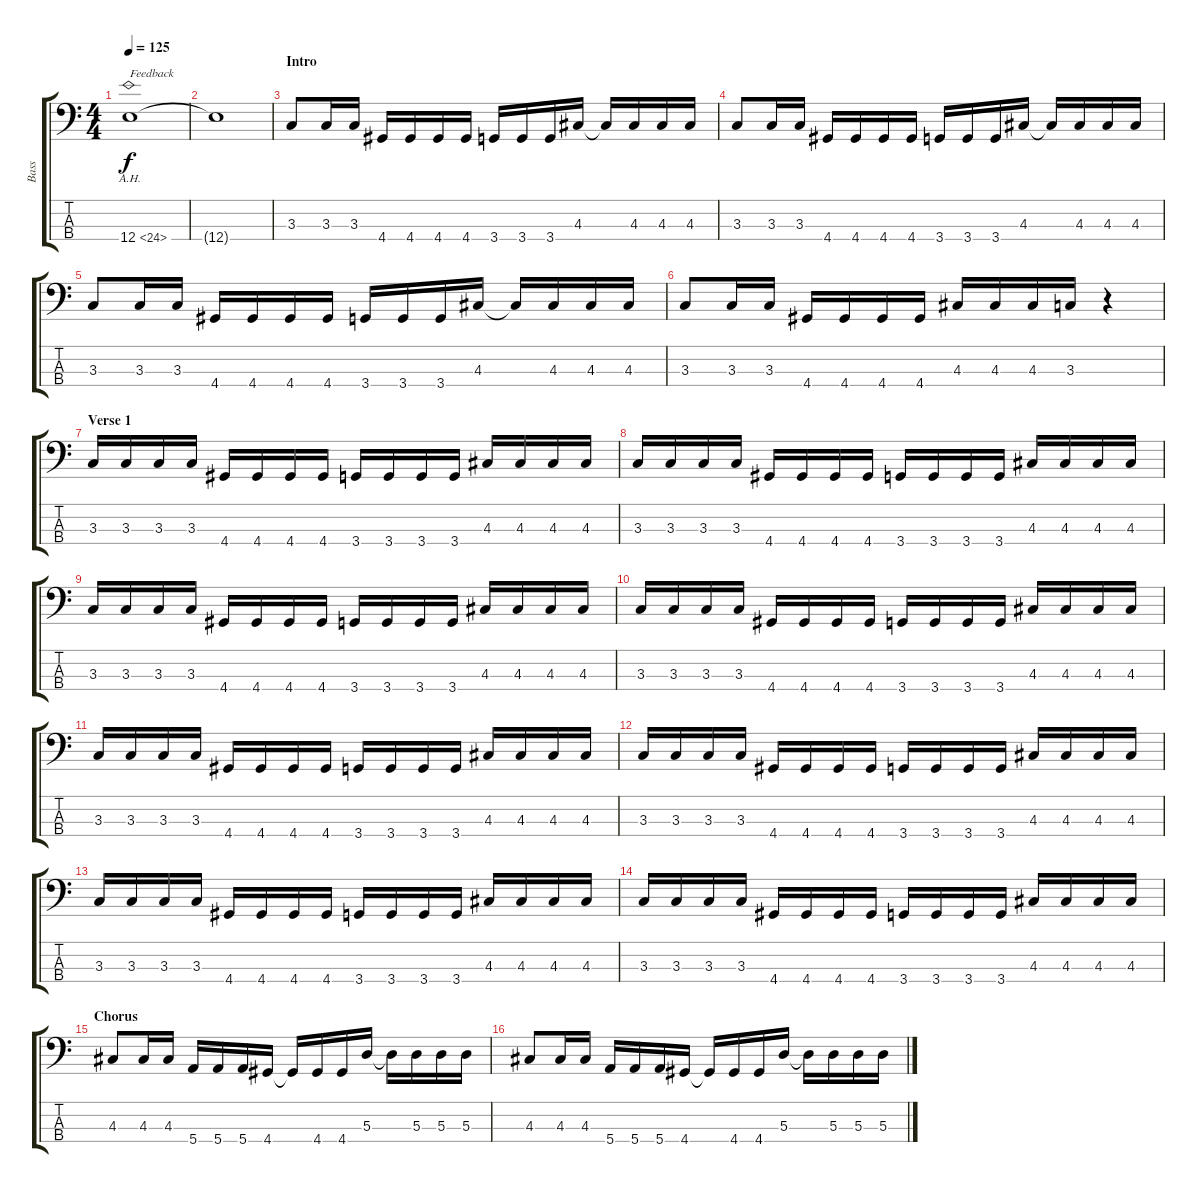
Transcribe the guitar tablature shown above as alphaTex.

\track ("Bass" "Bass") {instrument electricbasspick}
\staff {score tabs}
\tuning (G2 D2 A1 E1) {hide}
\ts (4 4)
\tempo 125
\clef f4
\ks c
12.4{ah 12}.1{txt "Feedback" dy f instrument electricbasspick} |
12.4{t}.1 |
\section ("" "Intro")
3.3.8 3.3.16 3.3.16 4.4.16 4.4.16 4.4.16 4.4.16 3.4.16 3.4.16 3.4.16 4.3.16 4.3{t}.16 4.3.16 4.3.16 4.3.16 |
3.3.8 3.3.16 3.3.16 4.4.16 4.4.16 4.4.16 4.4.16 3.4.16 3.4.16 3.4.16 4.3.16 4.3{t}.16 4.3.16 4.3.16 4.3.16 |
3.3.8 3.3.16 3.3.16 4.4.16 4.4.16 4.4.16 4.4.16 3.4.16 3.4.16 3.4.16 4.3.16 4.3{t}.16 4.3.16 4.3.16 4.3.16 |
3.3.8 3.3.16 3.3.16 4.4.16 4.4.16 4.4.16 4.4.16 4.3.16 4.3.16 4.3.16 3.3.16 r.4 |
\section ("" "Verse 1")
3.3.16 3.3.16 3.3.16 3.3.16 4.4.16 4.4.16 4.4.16 4.4.16 3.4.16 3.4.16 3.4.16 3.4.16 4.3.16 4.3.16 4.3.16 4.3.16 |
3.3.16 3.3.16 3.3.16 3.3.16 4.4.16 4.4.16 4.4.16 4.4.16 3.4.16 3.4.16 3.4.16 3.4.16 4.3.16 4.3.16 4.3.16 4.3.16 |
3.3.16 3.3.16 3.3.16 3.3.16 4.4.16 4.4.16 4.4.16 4.4.16 3.4.16 3.4.16 3.4.16 3.4.16 4.3.16 4.3.16 4.3.16 4.3.16 |
3.3.16 3.3.16 3.3.16 3.3.16 4.4.16 4.4.16 4.4.16 4.4.16 3.4.16 3.4.16 3.4.16 3.4.16 4.3.16 4.3.16 4.3.16 4.3.16 |
3.3.16 3.3.16 3.3.16 3.3.16 4.4.16 4.4.16 4.4.16 4.4.16 3.4.16 3.4.16 3.4.16 3.4.16 4.3.16 4.3.16 4.3.16 4.3.16 |
3.3.16 3.3.16 3.3.16 3.3.16 4.4.16 4.4.16 4.4.16 4.4.16 3.4.16 3.4.16 3.4.16 3.4.16 4.3.16 4.3.16 4.3.16 4.3.16 |
3.3.16 3.3.16 3.3.16 3.3.16 4.4.16 4.4.16 4.4.16 4.4.16 3.4.16 3.4.16 3.4.16 3.4.16 4.3.16 4.3.16 4.3.16 4.3.16 |
3.3.16 3.3.16 3.3.16 3.3.16 4.4.16 4.4.16 4.4.16 4.4.16 3.4.16 3.4.16 3.4.16 3.4.16 4.3.16 4.3.16 4.3.16 4.3.16 |
\section ("" "Chorus")
4.3.8 4.3.16 4.3.16 5.4.16 5.4.16 5.4.16 4.4.16 4.4{t}.16 4.4.16 4.4.16 5.3.16 5.3{t}.16 5.3.16 5.3.16 5.3.16 |
4.3.8 4.3.16 4.3.16 5.4.16 5.4.16 5.4.16 4.4.16 4.4{t}.16 4.4.16 4.4.16 5.3.16 5.3{t}.16 5.3.16 5.3.16 5.3.16
